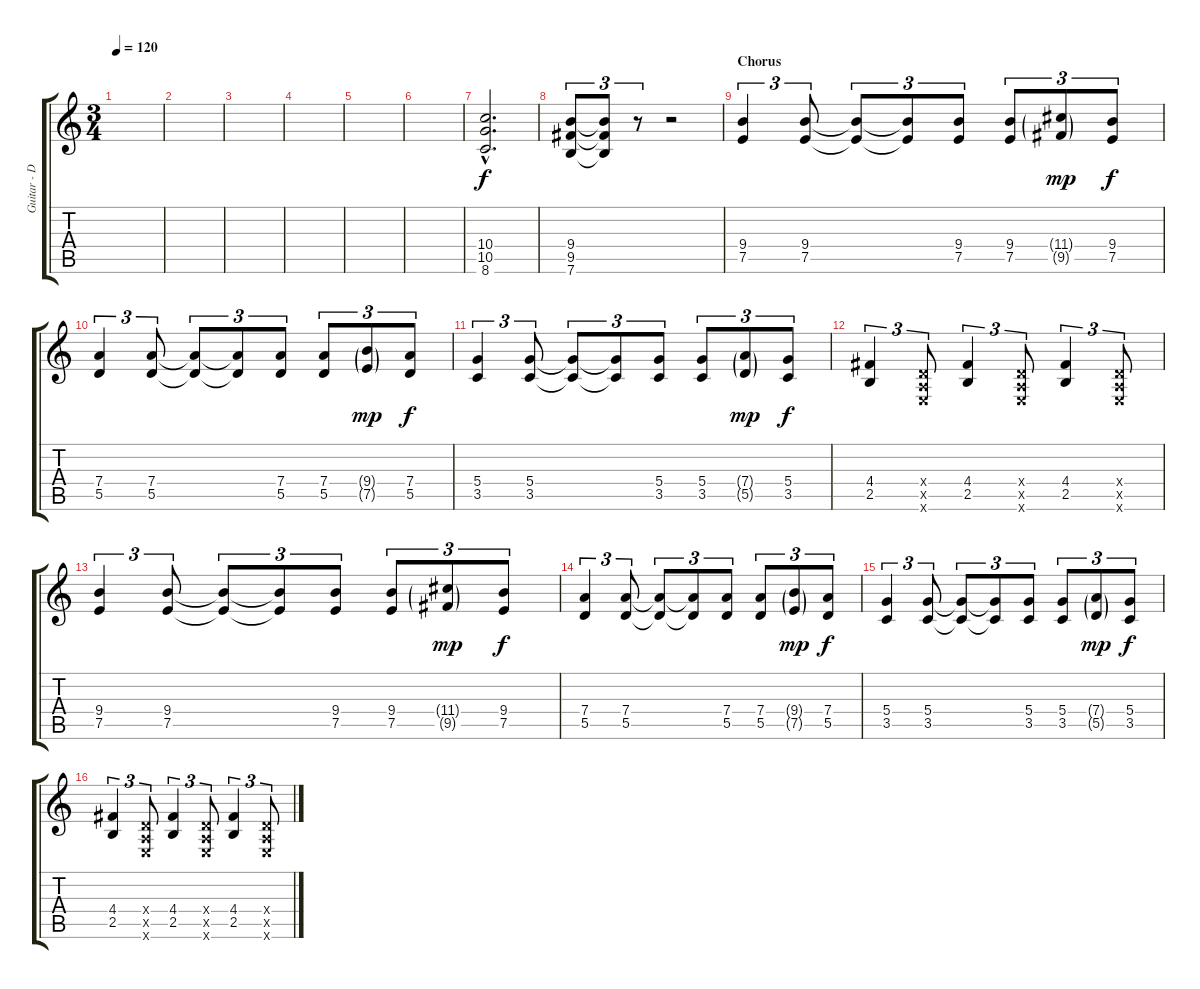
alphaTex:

\track ("Guitar - Distortion" "Guitar - D") {instrument distortionguitar}
\staff {score tabs}
\tuning (E4 B3 G3 D3 A2 E2) {hide}
\ts (3 4)
\tempo 120
\clef g2
\ks c
|
|
|
|
|
|
(10.4{hac} 10.5{hac} 8.6{hac}).2{d} |
(9.4 9.5 7.6).8{tu (3 2)} (9.4{t} 9.5{t} 7.6{t}).8{tu (3 2)} r.8{tu (3 2)} r.2 |
\section ("" "Chorus")
(9.4 7.5).4{tu (3 2)} (9.4 7.5).8{tu (3 2)} (9.4{t} 7.5{t}).8{tu (3 2)} (9.4{t} 7.5{t}).8{tu (3 2)} (9.4 7.5).8{tu (3 2)} (9.4 7.5).8{tu (3 2)} (11.4{g} 9.5{g}).8{tu (3 2) dy mp} (9.4 7.5).8{tu (3 2) dy f} |
(7.4 5.5).4{tu (3 2)} (7.4 5.5).8{tu (3 2)} (7.4{t} 5.5{t}).8{tu (3 2)} (7.4{t} 5.5{t}).8{tu (3 2)} (7.4 5.5).8{tu (3 2)} (7.4 5.5).8{tu (3 2)} (9.4{g} 7.5{g}).8{tu (3 2) dy mp} (7.4 5.5).8{tu (3 2) dy f} |
(5.4 3.5).4{tu (3 2)} (5.4 3.5).8{tu (3 2)} (5.4{t} 3.5{t}).8{tu (3 2)} (5.4{t} 3.5{t}).8{tu (3 2)} (5.4 3.5).8{tu (3 2)} (5.4 3.5).8{tu (3 2)} (7.4{g} 5.5{g}).8{tu (3 2) dy mp} (5.4 3.5).8{tu (3 2) dy f} |
(4.4 2.5).4{tu (3 2)} (0.4{x} 0.5{x} 0.6{x}).8{tu (3 2)} (4.4 2.5).4{tu (3 2)} (0.4{x} 0.5{x} 0.6{x}).8{tu (3 2)} (4.4 2.5).4{tu (3 2)} (0.4{x} 0.5{x} 0.6{x}).8{tu (3 2)} |
(9.4 7.5).4{tu (3 2)} (9.4 7.5).8{tu (3 2)} (9.4{t} 7.5{t}).8{tu (3 2)} (9.4{t} 7.5{t}).8{tu (3 2)} (9.4 7.5).8{tu (3 2)} (9.4 7.5).8{tu (3 2)} (11.4{g} 9.5{g}).8{tu (3 2) dy mp} (9.4 7.5).8{tu (3 2) dy f} |
(7.4 5.5).4{tu (3 2)} (7.4 5.5).8{tu (3 2)} (7.4{t} 5.5{t}).8{tu (3 2)} (7.4{t} 5.5{t}).8{tu (3 2)} (7.4 5.5).8{tu (3 2)} (7.4 5.5).8{tu (3 2)} (9.4{g} 7.5{g}).8{tu (3 2) dy mp} (7.4 5.5).8{tu (3 2) dy f} |
(5.4 3.5).4{tu (3 2)} (5.4 3.5).8{tu (3 2)} (5.4{t} 3.5{t}).8{tu (3 2)} (5.4{t} 3.5{t}).8{tu (3 2)} (5.4 3.5).8{tu (3 2)} (5.4 3.5).8{tu (3 2)} (7.4{g} 5.5{g}).8{tu (3 2) dy mp} (5.4 3.5).8{tu (3 2) dy f} |
(4.4 2.5).4{tu (3 2)} (0.4{x} 0.5{x} 0.6{x}).8{tu (3 2)} (4.4 2.5).4{tu (3 2)} (0.4{x} 0.5{x} 0.6{x}).8{tu (3 2)} (4.4 2.5).4{tu (3 2)} (0.4{x} 0.5{x} 0.6{x}).8{tu (3 2)}
